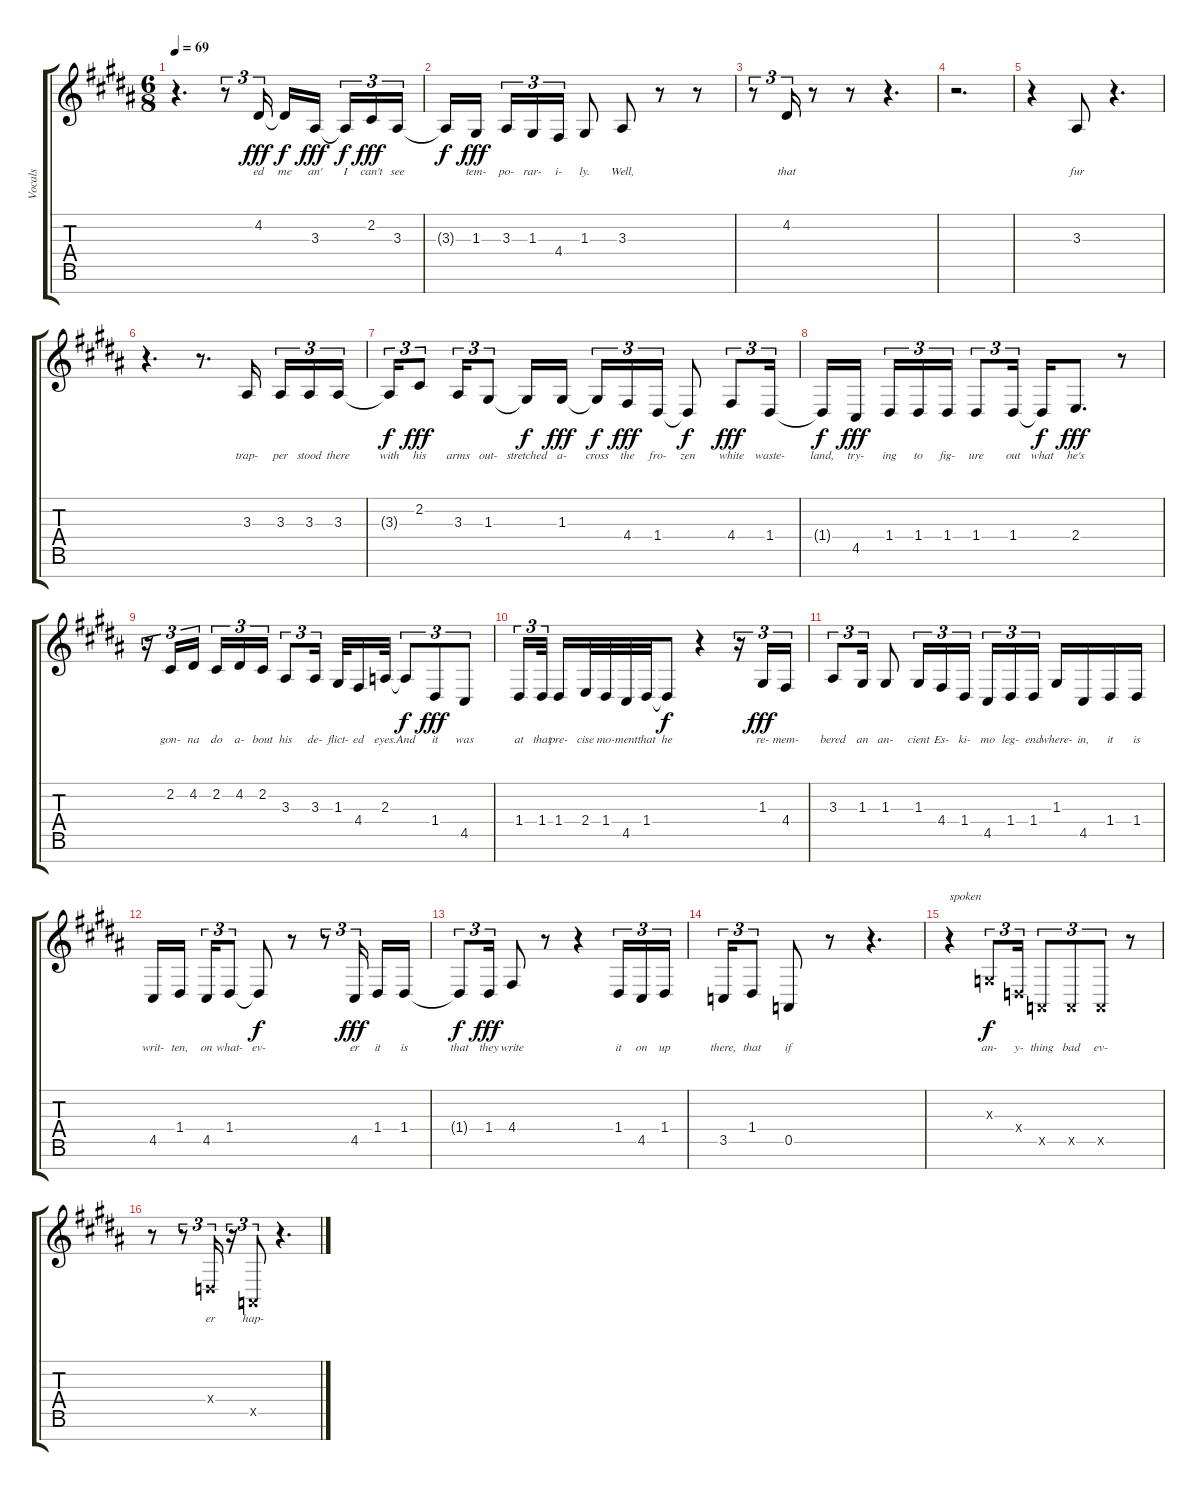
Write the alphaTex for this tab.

\track ("Vocals" "Vocals") {instrument lead6voice}
\staff {score tabs}
\tuning (E4 B3 G3 D3 A2 E2 B1) {hide}
\ts (6 8)
\tempo 69
\clef g2
\ks b
r.4{d dy fff} r.8{tu (3 2)} 4.2.16{tu (3 2) lyrics (0 "ed") lyrics (1 "") lyrics (2 "") lyrics (3 "") lyrics (4 "") beam splitsecondary} 4.2{t}.16{lyrics (0 "me") lyrics (1 "") lyrics (2 "") lyrics (3 "") lyrics (4 "") dy f} 3.3.16{lyrics (0 "an'") lyrics (1 "") lyrics (2 "") lyrics (3 "") lyrics (4 "") dy fff beam splitsecondary} 3.3{t}.16{tu (3 2) lyrics (0 "I") lyrics (1 "") lyrics (2 "") lyrics (3 "") lyrics (4 "") dy f} 2.2.16{tu (3 2) lyrics (0 "can't") lyrics (1 "") lyrics (2 "") lyrics (3 "") lyrics (4 "") dy fff} 3.3.16{tu (3 2) lyrics (0 "see") lyrics (1 "") lyrics (2 "") lyrics (3 "") lyrics (4 "")} |
3.3{t}.16{lyrics (0 "") lyrics (1 "") lyrics (2 "") lyrics (3 "") lyrics (4 "") dy f} 1.3.16{lyrics (0 "tem-") lyrics (1 "") lyrics (2 "") lyrics (3 "") lyrics (4 "") dy fff beam splitsecondary} 3.3.16{tu (3 2) lyrics (0 "po-") lyrics (1 "") lyrics (2 "") lyrics (3 "") lyrics (4 "")} 1.3.16{tu (3 2) lyrics (0 "rar-") lyrics (1 "") lyrics (2 "") lyrics (3 "") lyrics (4 "")} 4.4.16{tu (3 2) lyrics (0 "i-") lyrics (1 "") lyrics (2 "") lyrics (3 "") lyrics (4 "")} 1.3.8{lyrics (0 "ly.") lyrics (1 "") lyrics (2 "") lyrics (3 "") lyrics (4 "")} 3.3.8{lyrics (0 "Well,") lyrics (1 "") lyrics (2 "") lyrics (3 "") lyrics (4 "")} r.8 r.8 |
r.8{tu (3 2)} 4.2.16{tu (3 2) lyrics (0 "that") lyrics (1 "") lyrics (2 "") lyrics (3 "") lyrics (4 "")} r.8 r.8 r.4{d} |
r.2{d} |
r.4 3.3.8{lyrics (0 "fur") lyrics (1 "") lyrics (2 "") lyrics (3 "") lyrics (4 "")} r.4{d} |
r.4{d} r.8{d} 3.3.16{lyrics (0 "trap-") lyrics (1 "") lyrics (2 "") lyrics (3 "") lyrics (4 "") beam splitsecondary} 3.3.16{tu (3 2) lyrics (0 "per") lyrics (1 "") lyrics (2 "") lyrics (3 "") lyrics (4 "")} 3.3.16{tu (3 2) lyrics (0 "stood") lyrics (1 "") lyrics (2 "") lyrics (3 "") lyrics (4 "")} 3.3.16{tu (3 2) lyrics (0 "there") lyrics (1 "") lyrics (2 "") lyrics (3 "") lyrics (4 "")} |
3.3{t}.16{tu (3 2) lyrics (0 "with") lyrics (1 "") lyrics (2 "") lyrics (3 "") lyrics (4 "") dy f} 2.2.8{tu (3 2) lyrics (0 "his") lyrics (1 "") lyrics (2 "") lyrics (3 "") lyrics (4 "") dy fff} 3.3.16{tu (3 2) lyrics (0 "arms") lyrics (1 "") lyrics (2 "") lyrics (3 "") lyrics (4 "")} 1.3.8{tu (3 2) lyrics (0 "out-") lyrics (1 "") lyrics (2 "") lyrics (3 "") lyrics (4 "")} 1.3{t}.16{lyrics (0 "stretched") lyrics (1 "") lyrics (2 "") lyrics (3 "") lyrics (4 "") dy f} 1.3.16{lyrics (0 "a-") lyrics (1 "") lyrics (2 "") lyrics (3 "") lyrics (4 "") dy fff} 1.3{t}.16{tu (3 2) lyrics (0 "cross") lyrics (1 "") lyrics (2 "") lyrics (3 "") lyrics (4 "") dy f} 4.4.16{tu (3 2) lyrics (0 "the") lyrics (1 "") lyrics (2 "") lyrics (3 "") lyrics (4 "") dy fff} 1.4.16{tu (3 2) lyrics (0 "fro-") lyrics (1 "") lyrics (2 "") lyrics (3 "") lyrics (4 "")} 1.4{t}.8{lyrics (0 "zen") lyrics (1 "") lyrics (2 "") lyrics (3 "") lyrics (4 "") dy f} 4.4.8{tu (3 2) lyrics (0 "white") lyrics (1 "") lyrics (2 "") lyrics (3 "") lyrics (4 "") dy fff} 1.4.16{tu (3 2) lyrics (0 "waste-") lyrics (1 "") lyrics (2 "") lyrics (3 "") lyrics (4 "")} |
1.4{t}.16{lyrics (0 "land,") lyrics (1 "") lyrics (2 "") lyrics (3 "") lyrics (4 "") dy f} 4.5.16{lyrics (0 "try-") lyrics (1 "") lyrics (2 "") lyrics (3 "") lyrics (4 "") dy fff beam splitsecondary} 1.4.16{tu (3 2) lyrics (0 "ing") lyrics (1 "") lyrics (2 "") lyrics (3 "") lyrics (4 "")} 1.4.16{tu (3 2) lyrics (0 "to") lyrics (1 "") lyrics (2 "") lyrics (3 "") lyrics (4 "")} 1.4.16{tu (3 2) lyrics (0 "fig-") lyrics (1 "") lyrics (2 "") lyrics (3 "") lyrics (4 "")} 1.4.8{tu (3 2) lyrics (0 "ure") lyrics (1 "") lyrics (2 "") lyrics (3 "") lyrics (4 "")} 1.4.16{tu (3 2) lyrics (0 "out") lyrics (1 "") lyrics (2 "") lyrics (3 "") lyrics (4 "")} 1.4{t}.16{lyrics (0 "what") lyrics (1 "") lyrics (2 "") lyrics (3 "") lyrics (4 "") dy f} 2.4.8{d lyrics (0 "he's") lyrics (1 "") lyrics (2 "") lyrics (3 "") lyrics (4 "") dy fff} r.8 |
r.16{tu (3 2)} 2.2.16{tu (3 2) lyrics (0 "gon-") lyrics (1 "") lyrics (2 "") lyrics (3 "") lyrics (4 "")} 4.2.16{tu (3 2) lyrics (0 "na") lyrics (1 "") lyrics (2 "") lyrics (3 "") lyrics (4 "") beam splitsecondary} 2.2.16{tu (3 2) lyrics (0 "do") lyrics (1 "") lyrics (2 "") lyrics (3 "") lyrics (4 "")} 4.2.16{tu (3 2) lyrics (0 "a-") lyrics (1 "") lyrics (2 "") lyrics (3 "") lyrics (4 "")} 2.2.16{tu (3 2) lyrics (0 "bout") lyrics (1 "") lyrics (2 "") lyrics (3 "") lyrics (4 "")} 3.3.8{tu (3 2) lyrics (0 "his") lyrics (1 "") lyrics (2 "") lyrics (3 "") lyrics (4 "")} 3.3.16{tu (3 2) lyrics (0 "de-") lyrics (1 "") lyrics (2 "") lyrics (3 "") lyrics (4 "")} 1.3.32{lyrics (0 "flict-") lyrics (1 "") lyrics (2 "") lyrics (3 "") lyrics (4 "")} 4.4.16{lyrics (0 "ed") lyrics (1 "") lyrics (2 "") lyrics (3 "") lyrics (4 "")} 2.3.32{lyrics (0 "eyes.") lyrics (1 "") lyrics (2 "") lyrics (3 "") lyrics (4 "")} 2.3{t}.8{tu (3 2) lyrics (0 "And") lyrics (1 "") lyrics (2 "") lyrics (3 "") lyrics (4 "") dy f} 1.4.8{tu (3 2) lyrics (0 "it") lyrics (1 "") lyrics (2 "") lyrics (3 "") lyrics (4 "") dy fff} 4.5.8{tu (3 2) lyrics (0 "was") lyrics (1 "") lyrics (2 "") lyrics (3 "") lyrics (4 "")} |
1.4.16{tu (3 2) lyrics (0 "at") lyrics (1 "") lyrics (2 "") lyrics (3 "") lyrics (4 "")} 1.4.32{tu (3 2) lyrics (0 "that") lyrics (1 "") lyrics (2 "") lyrics (3 "") lyrics (4 "") beam splitsecondary} 1.4.16{lyrics (0 "pre-") lyrics (1 "") lyrics (2 "") lyrics (3 "") lyrics (4 "")} 2.4.32{lyrics (0 "cise") lyrics (1 "") lyrics (2 "") lyrics (3 "") lyrics (4 "")} 1.4.32{lyrics (0 "mo-") lyrics (1 "") lyrics (2 "") lyrics (3 "") lyrics (4 "")} 4.5.32{lyrics (0 "ment") lyrics (1 "") lyrics (2 "") lyrics (3 "") lyrics (4 "")} 1.4.32{lyrics (0 "that") lyrics (1 "") lyrics (2 "") lyrics (3 "") lyrics (4 "")} 1.4{t}.8{lyrics (0 "he") lyrics (1 "") lyrics (2 "") lyrics (3 "") lyrics (4 "") dy f} r.4 r.16{tu (3 2)} 1.3.16{tu (3 2) lyrics (0 "re-") lyrics (1 "") lyrics (2 "") lyrics (3 "") lyrics (4 "") dy fff} 4.4.16{tu (3 2) lyrics (0 "mem-") lyrics (1 "") lyrics (2 "") lyrics (3 "") lyrics (4 "")} |
3.3.8{tu (3 2) lyrics (0 "bered") lyrics (1 "") lyrics (2 "") lyrics (3 "") lyrics (4 "")} 1.3.16{tu (3 2) lyrics (0 "an") lyrics (1 "") lyrics (2 "") lyrics (3 "") lyrics (4 "")} 1.3.8{lyrics (0 "an-") lyrics (1 "") lyrics (2 "") lyrics (3 "") lyrics (4 "")} 1.3.16{tu (3 2) lyrics (0 "cient") lyrics (1 "") lyrics (2 "") lyrics (3 "") lyrics (4 "")} 4.4.16{tu (3 2) lyrics (0 "Es-") lyrics (1 "") lyrics (2 "") lyrics (3 "") lyrics (4 "")} 1.4.16{tu (3 2) lyrics (0 "ki-") lyrics (1 "") lyrics (2 "") lyrics (3 "") lyrics (4 "")} 4.5.16{tu (3 2) lyrics (0 "mo") lyrics (1 "") lyrics (2 "") lyrics (3 "") lyrics (4 "")} 1.4.16{tu (3 2) lyrics (0 "leg-") lyrics (1 "") lyrics (2 "") lyrics (3 "") lyrics (4 "")} 1.4.16{tu (3 2) lyrics (0 "end") lyrics (1 "") lyrics (2 "") lyrics (3 "") lyrics (4 "") beam splitsecondary} 1.3.16{lyrics (0 "where-") lyrics (1 "") lyrics (2 "") lyrics (3 "") lyrics (4 "")} 4.5.16{lyrics (0 "in,") lyrics (1 "") lyrics (2 "") lyrics (3 "") lyrics (4 "")} 1.4.16{lyrics (0 "it") lyrics (1 "") lyrics (2 "") lyrics (3 "") lyrics (4 "")} 1.4.16{lyrics (0 "is") lyrics (1 "") lyrics (2 "") lyrics (3 "") lyrics (4 "")} |
4.5.16{lyrics (0 "writ-") lyrics (1 "") lyrics (2 "") lyrics (3 "") lyrics (4 "")} 1.4.16{lyrics (0 "ten,") lyrics (1 "") lyrics (2 "") lyrics (3 "") lyrics (4 "") beam splitsecondary} 4.5.16{tu (3 2) lyrics (0 "on") lyrics (1 "") lyrics (2 "") lyrics (3 "") lyrics (4 "")} 1.4.8{tu (3 2) lyrics (0 "what-") lyrics (1 "") lyrics (2 "") lyrics (3 "") lyrics (4 "")} 1.4{t}.8{lyrics (0 "ev-") lyrics (1 "") lyrics (2 "") lyrics (3 "") lyrics (4 "") dy f} r.8 r.8{tu (3 2)} 4.5.16{tu (3 2) lyrics (0 "er") lyrics (1 "") lyrics (2 "") lyrics (3 "") lyrics (4 "") dy fff beam splitsecondary} 1.4.16{lyrics (0 "it") lyrics (1 "") lyrics (2 "") lyrics (3 "") lyrics (4 "")} 1.4.16{lyrics (0 "is") lyrics (1 "") lyrics (2 "") lyrics (3 "") lyrics (4 "")} |
1.4{t}.8{tu (3 2) lyrics (0 "that") lyrics (1 "") lyrics (2 "") lyrics (3 "") lyrics (4 "") dy f} 1.4.16{tu (3 2) lyrics (0 "they") lyrics (1 "") lyrics (2 "") lyrics (3 "") lyrics (4 "") dy fff} 4.4.8{lyrics (0 "write") lyrics (1 "") lyrics (2 "") lyrics (3 "") lyrics (4 "")} r.8 r.4 1.4.16{tu (3 2) lyrics (0 "it") lyrics (1 "") lyrics (2 "") lyrics (3 "") lyrics (4 "")} 4.5.16{tu (3 2) lyrics (0 "on") lyrics (1 "") lyrics (2 "") lyrics (3 "") lyrics (4 "")} 1.4.16{tu (3 2) lyrics (0 "up") lyrics (1 "") lyrics (2 "") lyrics (3 "") lyrics (4 "")} |
3.5.16{tu (3 2) lyrics (0 "there,") lyrics (1 "") lyrics (2 "") lyrics (3 "") lyrics (4 "")} 1.4.8{tu (3 2) lyrics (0 "that") lyrics (1 "") lyrics (2 "") lyrics (3 "") lyrics (4 "")} 0.5.8{lyrics (0 "if") lyrics (1 "") lyrics (2 "") lyrics (3 "") lyrics (4 "")} r.8 r.4{d} |
r.4{txt "spoken"} 0.3{x}.8{tu (3 2) lyrics (0 "an-") lyrics (1 "") lyrics (2 "") lyrics (3 "") lyrics (4 "") dy f} 0.4{x}.16{tu (3 2) lyrics (0 "y-") lyrics (1 "") lyrics (2 "") lyrics (3 "") lyrics (4 "")} 0.5{x}.8{tu (3 2) lyrics (0 "thing") lyrics (1 "") lyrics (2 "") lyrics (3 "") lyrics (4 "")} 0.5{x}.8{tu (3 2) lyrics (0 "bad") lyrics (1 "") lyrics (2 "") lyrics (3 "") lyrics (4 "")} 0.5{x}.8{tu (3 2) lyrics (0 "ev-") lyrics (1 "") lyrics (2 "") lyrics (3 "") lyrics (4 "")} r.8 |
r.8 r.8{tu (3 2)} 0.4{x}.16{tu (3 2) lyrics (0 "er") lyrics (1 "") lyrics (2 "") lyrics (3 "") lyrics (4 "")} r.16{tu (3 2)} 0.5{x}.8{tu (3 2) lyrics (0 "hap-") lyrics (1 "") lyrics (2 "") lyrics (3 "") lyrics (4 "")} r.4{d}
